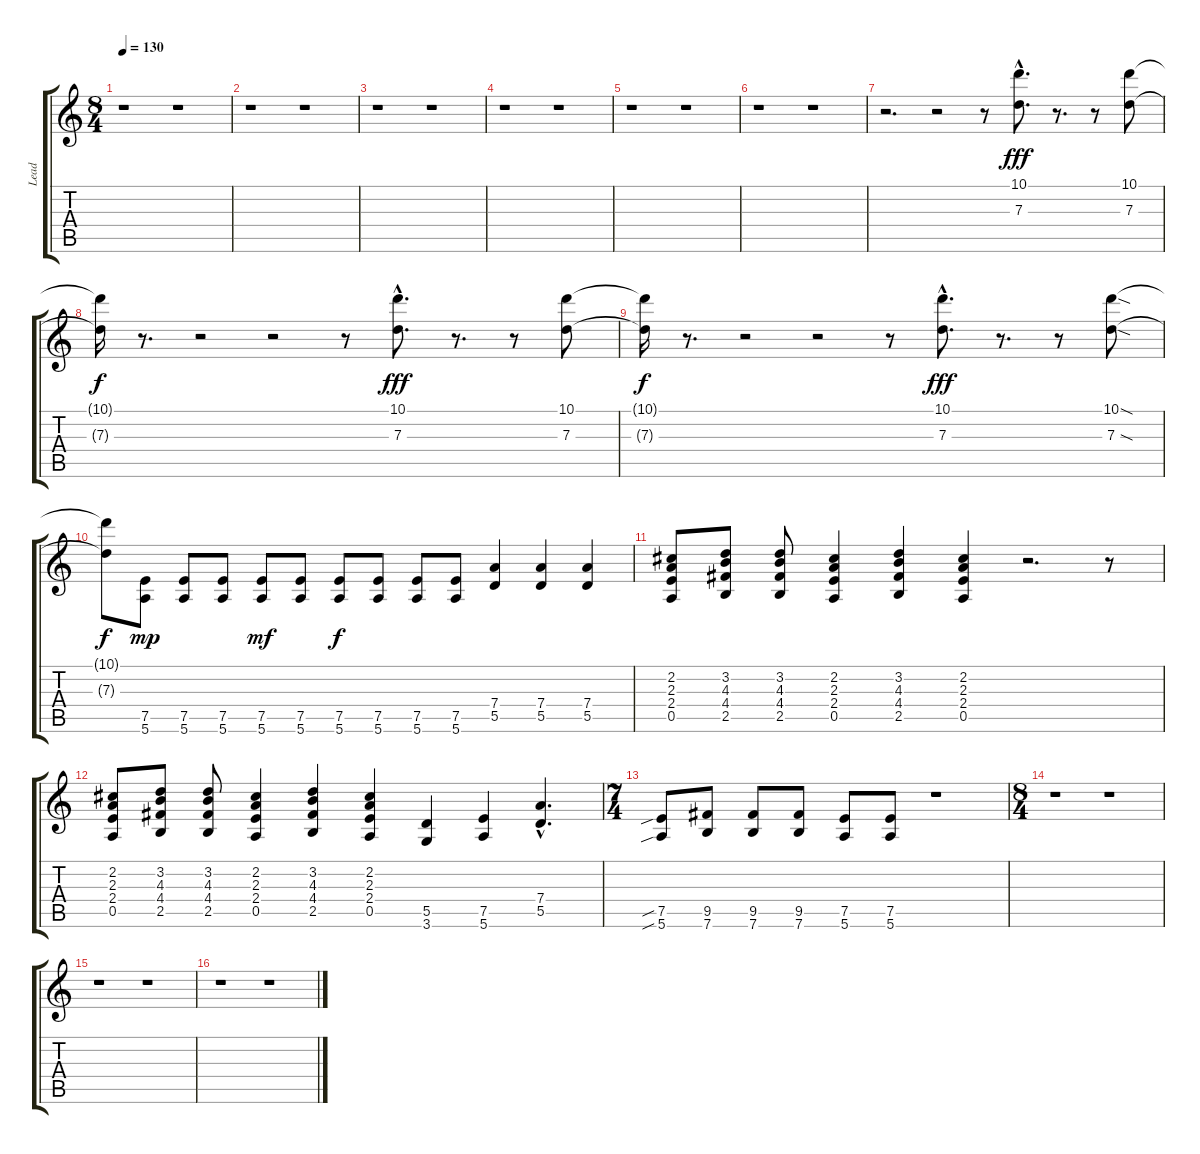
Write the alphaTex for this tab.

\track ("Lead" "Lead") {instrument distortionguitar}
\staff {score tabs}
\tuning (E4 B3 G3 D3 A2 E2) {hide}
\ts (8 4)
\tempo 130
\clef g2
\ks c
r.1{dy fff instrument distortionguitar} r.1 |
r.1 r.1 |
r.1 r.1 |
r.1 r.1 |
r.1 r.1 |
r.1 r.1 |
r.2{d} r.2 r.8 (10.1{hac} 7.3{hac}).8{d} r.8{d} r.8 (10.1 7.3).8 |
(10.1{t} 7.3{t}).16{dy f} r.8{d} r.2 r.2 r.8 (10.1{hac} 7.3{hac}).8{d dy fff} r.8{d} r.8 (10.1 7.3).8 |
(10.1{t} 7.3{t}).16{dy f} r.8{d} r.2 r.2 r.8 (10.1{hac} 7.3{hac}).8{d dy fff} r.8{d} r.8 (10.1{sod} 7.3{sod}).8 |
(10.1{t} 7.3{t}).8{dy f} (7.5 5.6).8{dy mp} (7.5 5.6).8 (7.5 5.6).8 (7.5 5.6).8{dy mf} (7.5 5.6).8 (7.5 5.6).8{dy f} (7.5 5.6).8 (7.5 5.6).8 (7.5 5.6).8 (7.4 5.5).4 (7.4 5.5).4 (7.4 5.5).4 |
(2.2 2.3 2.4 0.5).8 (3.2 4.3 4.4 2.5).8 (3.2 4.3 4.4 2.5).8 (2.2 2.3 2.4 0.5).4 (3.2 4.3 4.4 2.5).4 (2.2 2.3 2.4 0.5).4 r.2{d} r.8 |
(2.2 2.3 2.4 0.5).8 (3.2 4.3 4.4 2.5).8 (3.2 4.3 4.4 2.5).8 (2.2 2.3 2.4 0.5).4 (3.2 4.3 4.4 2.5).4 (2.2 2.3 2.4 0.5).4 (5.5 3.6).4 (7.5 5.6).4 (7.4{hac} 5.5{hac}).4{d} |
\ts (7 4)
(7.5{sib} 5.6{sib}).8 (9.5 7.6).8 (9.5 7.6).8 (9.5 7.6).8 (7.5 5.6).8 (7.5 5.6).8 r.1 |
\ts (8 4)
r.1 r.1 |
r.1 r.1 |
r.1 r.1
